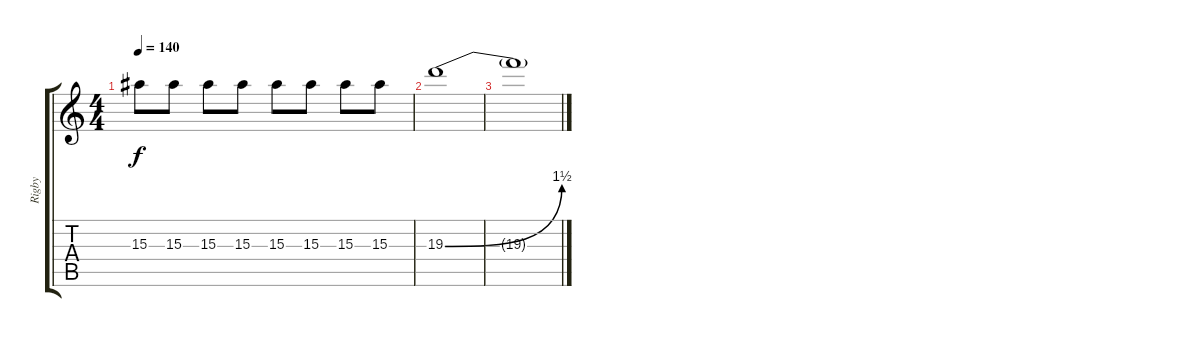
\track ("Rigby" "Rigby") {instrument overdrivenguitar}
\staff {score tabs}
\tuning (E4 B3 G3 D3 A2 E2) {hide}
\ts (4 4)
\tempo 140
\clef g2
\ks c
15.3.8{dy f} 15.3.8 15.3.8 15.3.8 15.3.8 15.3.8 15.3.8 15.3.8 |
19.3{be (bend 0 0 60 6)}.1 |
19.3{t}.1
